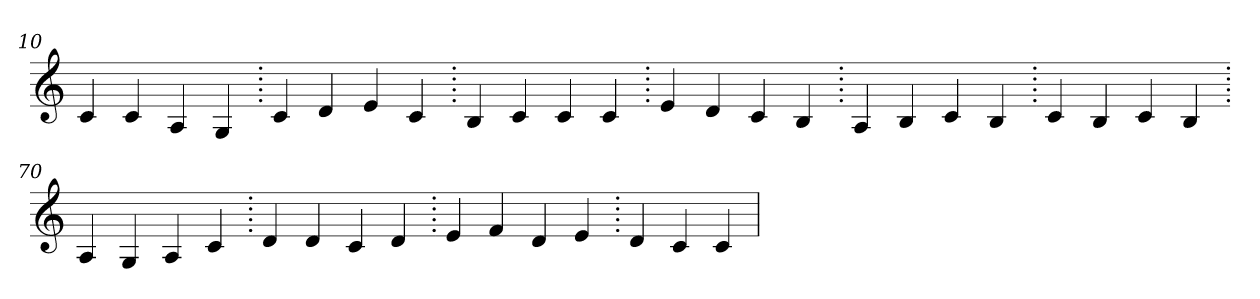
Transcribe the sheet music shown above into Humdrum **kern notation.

**kern
*part1
*staff1
*clefG2
=10.
4c
4c
4A
4G
=20.
4c
4d
4e
4c
=30.
4B
4c
4c
4c
=40.
4e
4d
4c
4B
=50.
4A
4B
4c
4B
=60.
4c
4B
4c
4B
=70.
4A
4G
4A
4c
=80.
4d
4d
4c
4d
=90.
4e
4f
4d
4e
=100.
4d
4c
4c
=
*-
